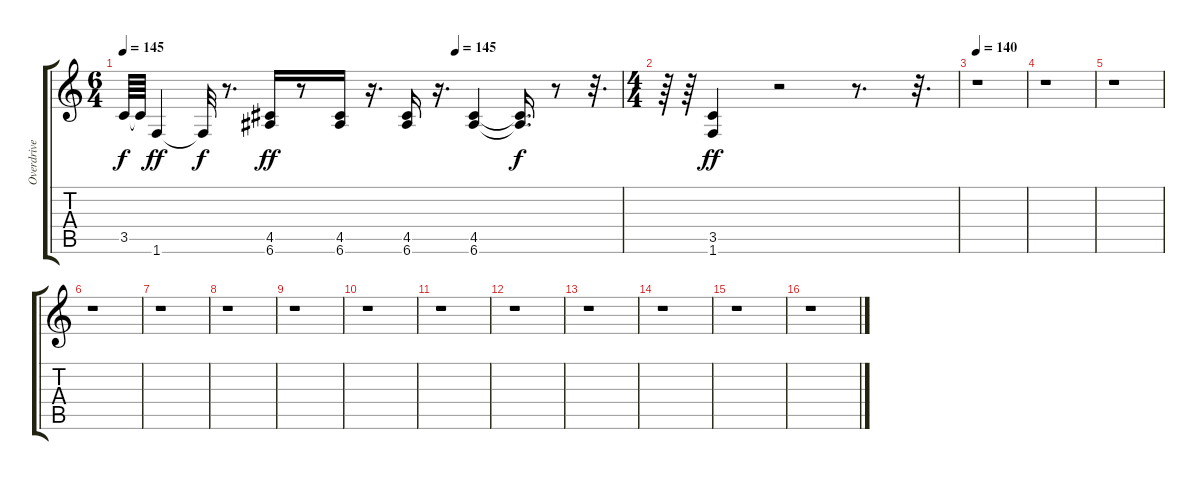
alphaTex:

\track ("Overdrive Guitar" "Overdrive ") {instrument overdrivenguitar}
\staff {score tabs}
\tuning (E4 B3 G3 D3 A2 E2) {hide}
\ts (6 4)
\tempo 145
\tempo (145 0.6666666666666666)
\clef g2
\ks c
3.5{t}.64{dy f} 3.5{t}.64 1.6.4{dy ff} 1.6{t}.32{dy f} r.8{d} (4.5 6.6).16{dy ff} r.8 (4.5 6.6).16 r.16{d} (4.5 6.6).16 r.16{d} (4.5 6.6).4 (4.5{t} 6.6{t}).16{d dy f} r.8 r.32{d} |
\ts (4 4)
r.64 r.64 (3.5 1.6).4{dy ff} r.2 r.8{d} r.32{d} |
\tempo 140
r.1 |
r.1 |
r.1 |
r.1 |
r.1 |
r.1 |
r.1 |
r.1 |
r.1 |
r.1 |
r.1 |
r.1 |
r.1 |
r.1
